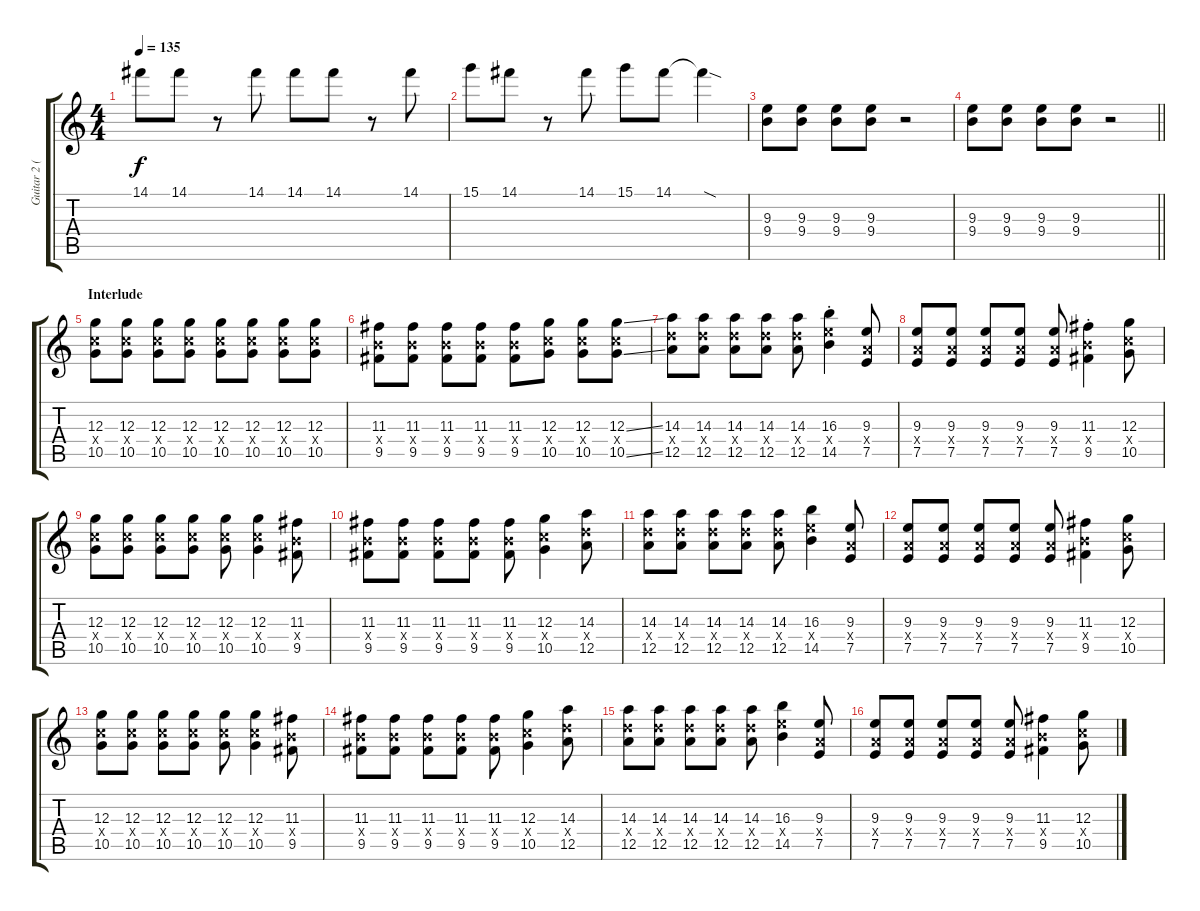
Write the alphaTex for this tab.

\track ("Guitar 2 (Paul Banks)" "Guitar 2 (") {instrument overdrivenguitar}
\staff {score tabs}
\tuning (E4 B3 G3 D3 A2 E2) {hide}
\ts (4 4)
\tempo 135
\clef g2
\ks c
14.1.8{dy f} 14.1.8 r.8 14.1.8 14.1.8 14.1.8 r.8 14.1.8 |
15.1.8 14.1.8 r.8 14.1.8 15.1.8 14.1.8 14.1{sod t}.4 |
(9.3 9.4).8 (9.3 9.4).8 (9.3 9.4).8 (9.3 9.4).8 r.2 |
\barLineRight lightlight
(9.3 9.4).8 (9.3 9.4).8 (9.3 9.4).8 (9.3 9.4).8 r.2 |
\section ("" "Interlude")
(12.3 10.4{x} 10.5).8 (12.3 10.4{x} 10.5).8 (12.3 10.4{x} 10.5).8 (12.3 10.4{x} 10.5).8 (12.3 10.4{x} 10.5).8 (12.3 10.4{x} 10.5).8 (12.3 10.4{x} 10.5).8 (12.3 10.4{x} 10.5).8 |
(11.3 9.4{x} 9.5).8 (11.3 9.4{x} 9.5).8 (11.3 9.4{x} 9.5).8 (11.3 9.4{x} 9.5).8 (11.3 9.4{x} 9.5).8 (12.3 10.4{x} 10.5).8 (12.3 10.4{x} 10.5).8 (12.3{ss} 10.4{x} 10.5{ss}).8 |
(14.3 12.4{x} 12.5).8 (14.3 12.4{x} 12.5).8 (14.3 12.4{x} 12.5).8 (14.3 12.4{x} 12.5).8 (14.3 12.4{x} 12.5).8 (16.3{st} 14.4{x} 14.5{st}).4 (9.3 7.4{x} 7.5).8 |
(9.3 7.4{x} 7.5).8 (9.3 7.4{x} 7.5).8 (9.3 7.4{x} 7.5).8 (9.3 7.4{x} 7.5).8 (9.3 7.4{x} 7.5).8 (11.3{st} 9.4{x} 9.5{st}).4 (12.3 10.4{x} 10.5).8 |
(12.3 10.4{x} 10.5).8 (12.3 10.4{x} 10.5).8 (12.3 10.4{x} 10.5).8 (12.3 10.4{x} 10.5).8 (12.3 10.4{x} 10.5).8 (12.3 10.4{x} 10.5).4 (11.3 9.4{x} 9.5).8 |
(11.3 9.4{x} 9.5).8 (11.3 9.4{x} 9.5).8 (11.3 9.4{x} 9.5).8 (11.3 9.4{x} 9.5).8 (11.3 9.4{x} 9.5).8 (12.3 10.4{x} 10.5).4 (14.3 12.4{x} 12.5).8 |
(14.3 12.4{x} 12.5).8 (14.3 12.4{x} 12.5).8 (14.3 12.4{x} 12.5).8 (14.3 12.4{x} 12.5).8 (14.3 12.4{x} 12.5).8 (16.3 14.4{x} 14.5).4 (9.3 7.4{x} 7.5).8 |
(9.3 7.4{x} 7.5).8 (9.3 7.4{x} 7.5).8 (9.3 7.4{x} 7.5).8 (9.3 7.4{x} 7.5).8 (9.3 7.4{x} 7.5).8 (11.3 9.4{x} 9.5).4 (12.3 10.4{x} 10.5).8 |
(12.3 10.4{x} 10.5).8 (12.3 10.4{x} 10.5).8 (12.3 10.4{x} 10.5).8 (12.3 10.4{x} 10.5).8 (12.3 10.4{x} 10.5).8 (12.3 10.4{x} 10.5).4 (11.3 9.4{x} 9.5).8 |
(11.3 9.4{x} 9.5).8 (11.3 9.4{x} 9.5).8 (11.3 9.4{x} 9.5).8 (11.3 9.4{x} 9.5).8 (11.3 9.4{x} 9.5).8 (12.3 10.4{x} 10.5).4 (14.3 12.4{x} 12.5).8 |
(14.3 12.4{x} 12.5).8 (14.3 12.4{x} 12.5).8 (14.3 12.4{x} 12.5).8 (14.3 12.4{x} 12.5).8 (14.3 12.4{x} 12.5).8 (16.3 14.4{x} 14.5).4 (9.3 7.4{x} 7.5).8 |
(9.3 7.4{x} 7.5).8 (9.3 7.4{x} 7.5).8 (9.3 7.4{x} 7.5).8 (9.3 7.4{x} 7.5).8 (9.3 7.4{x} 7.5).8 (11.3 9.4{x} 9.5).4 (12.3 10.4{x} 10.5).8
